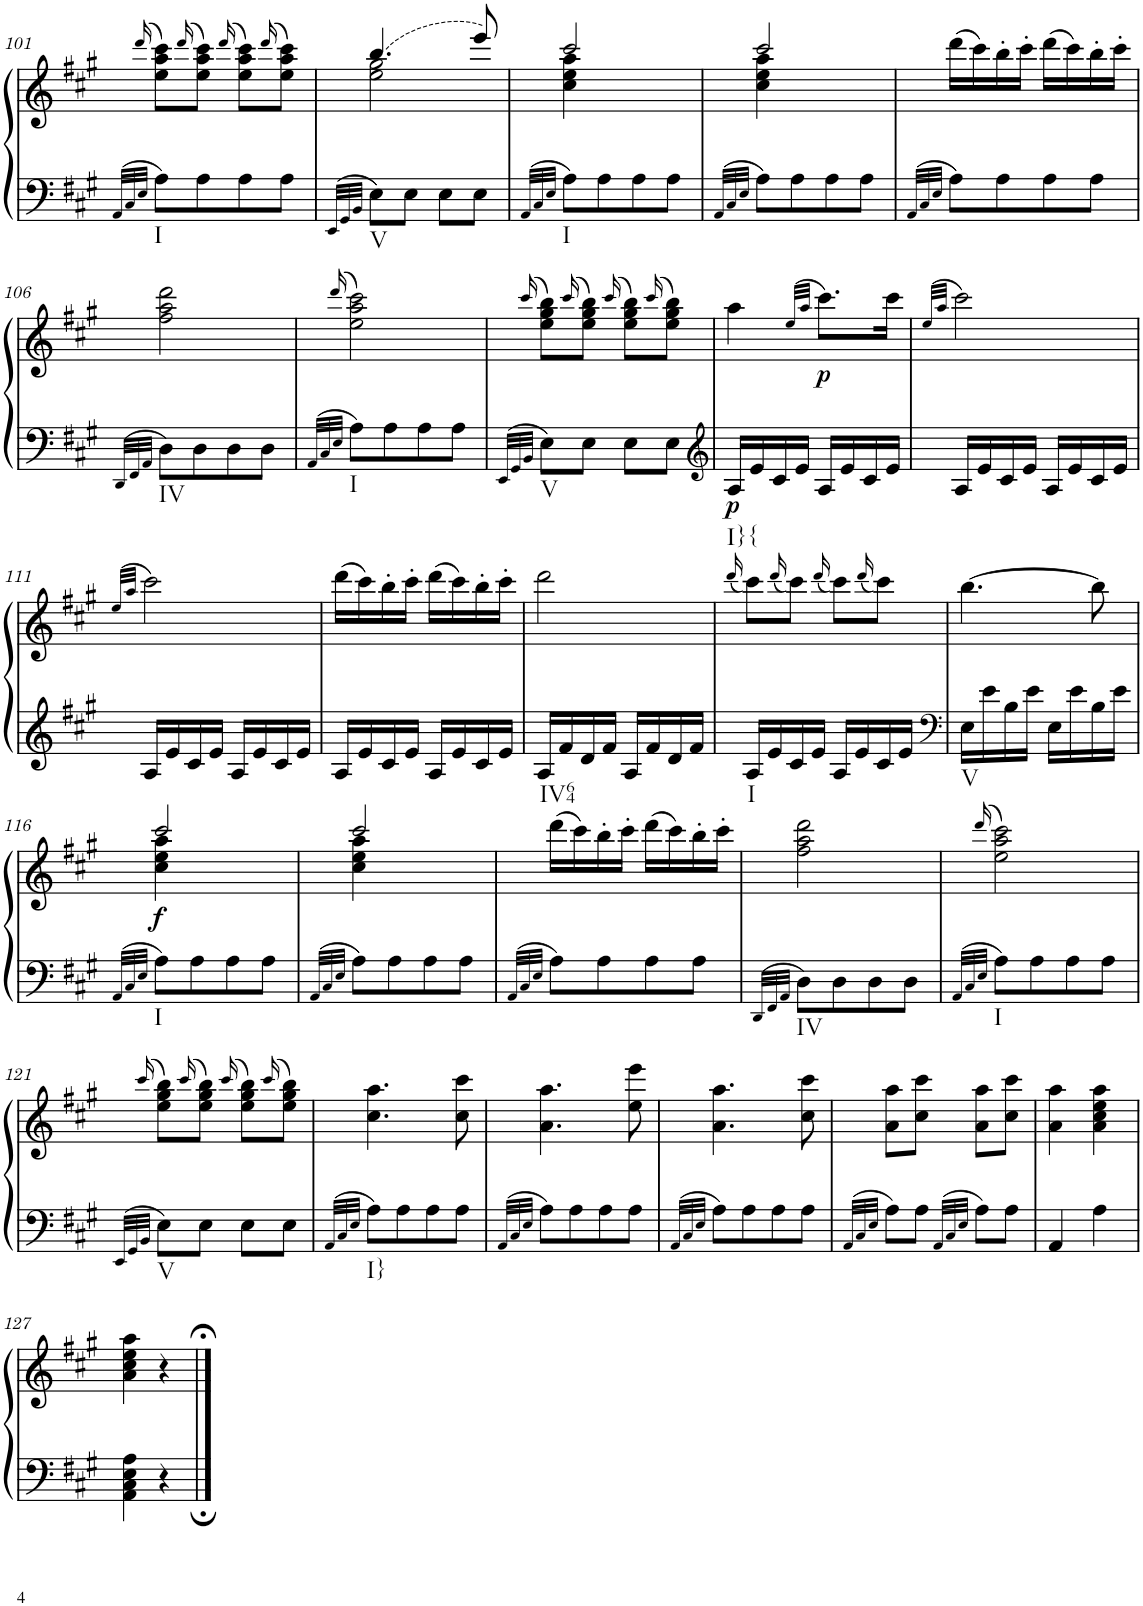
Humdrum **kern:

**kern	**kern	**dynam
*part1	*part1	*part1
*staff2	*staff1	*staff1/2
*I"Piano, Piano right	*	*
*I'Pno.	*	*
!!LO:PB:g=z
*clefF4	*clefG2	*
*k[f#c#g#]	*k[f#c#g#]	*
*M2/4	*M2/4	*
=101	=101	=101
32qAA/LLL	.	.
32qC#/	.	.
32qE/JJJ	(>16qddd/	.
!LO:TX:b:t=I	!	!
8A\L	8ee\ 8aa\ 8ccc#\L)	.
.	(>16qddd/	.
8A\	8ee\ 8aa\ 8ccc#\J)	.
.	(>16qddd/	.
8A\	8ee\ 8aa\ 8ccc#\L)	.
.	(>16qddd/	.
8A\J	8ee\ 8aa\ 8ccc#\J)	.
=102	=102	=102
32qEE/LLL	.	.
32qGG#/	.	.
32qBB/JJJ	.	.
*	*^	*
!LO:TX:b:t=V	!	!	!
8E\L	(4.bb/	2ee\ 2gg#\	.
8E\J	.	.	.
8E\L	.	.	.
8E\J	8eee/)	.	.
=103	=103	=103	=103
32qAA/LLL	.	.	.
32qC#/	.	.	.
32qE/JJJ	.	.	.
!LO:TX:b:t=I	!	!	!
8A\L	2ccc#/	4cc#\ 4ee\ 4aa\	.
8A\	.	.	.
8A\	.	4ryy	.
8A\J	.	.	.
=104	=104	=104	=104
32qAA/LLL	.	.	.
32qC#/	.	.	.
32qE/JJJ	.	.	.
8A\L	2ccc#/	4cc#\ 4ee\ 4aa\	.
8A\	.	.	.
8A\	.	4ryy	.
8A\J	.	.	.
*	*v	*v	*
=105	=105	=105
32qAA/LLL	.	.
32qC#/	.	.
32qE/JJJ	.	.
8A\L	(16ddd\LL	.
.	16ccc#\)	.
8A\	16bb'\	.
.	16ccc#'\JJ	.
8A\	(16ddd\LL	.
.	16ccc#\)	.
8A\J	16bb'\	.
.	16ccc#'\JJ	.
!!LO:LB:g=z
=106	=106	=106
32qDD/LLL	.	.
32qFF#/	.	.
32qAA/JJJ	.	.
!LO:TX:b:t=IV	!	!
8D\L	2ff#\ 2aa\ 2ddd\	.
8D\	.	.
8D\	.	.
8D\J	.	.
=107	=107	=107
32qAA/LLL	.	.
32qC#/	.	.
32qE/JJJ	(>16qddd/	.
!LO:TX:b:t=I	!	!
8A\L	2ee\ 2aa\ 2ccc#\)	.
8A\	.	.
8A\	.	.
8A\J	.	.
=108	=108	=108
32qEE/LLL	.	.
32qGG#/	.	.
32qBB/JJJ	(>16qccc#/	.
!LO:TX:b:t=V	!	!
8E\L	8ee\ 8gg#\ 8bb\L)	.
.	(>16qccc#/	.
8E\J	8ee\ 8gg#\ 8bb\J)	.
.	(>16qccc#/	.
8E\L	8ee\ 8gg#\ 8bb\L)	.
.	(>16qccc#/	.
8E\J	8ee\ 8gg#\ 8bb\J)	.
=109	=109	=109
*clefG2	*	*
!LO:TX:b:t=I}{	!	!
!	!	!LO:DY:b=2
16A/LL	4aa\	p
16e/	.	.
16c#/	.	.
16e/JJ	.	.
.	(>32qee/LLL	.
.	32qaa/JJJ	.
!	!	!LO:DY:b
16A/LL	8.ccc#\L)	p
16e/	.	.
16c#/	.	.
16e/JJ	16ccc#\Jk	.
=110	=110	=110
.	(>32qee/LLL	.
.	32qaa/JJJ	.
16A/LL	2ccc#\)	.
16e/	.	.
16c#/	.	.
16e/JJ	.	.
16A/LL	.	.
16e/	.	.
16c#/	.	.
16e/JJ	.	.
!!LO:LB:g=z
=111	=111	=111
.	(>32qee/LLL	.
.	32qaa/JJJ	.
16A/LL	2ccc#\)	.
16e/	.	.
16c#/	.	.
16e/JJ	.	.
16A/LL	.	.
16e/	.	.
16c#/	.	.
16e/JJ	.	.
=112	=112	=112
16A/LL	(16ddd\LL	.
16e/	16ccc#\)	.
16c#/	16bb'\	.
16e/JJ	16ccc#'\JJ	.
16A/LL	(16ddd\LL	.
16e/	16ccc#\)	.
16c#/	16bb'\	.
16e/JJ	16ccc#'\JJ	.
=113	=113	=113
!LO:TX:b:t=IV64	!	!
16A/LL	2ddd\	.
16f#/	.	.
16d/	.	.
16f#/JJ	.	.
16A/LL	.	.
16f#/	.	.
16d/	.	.
16f#/JJ	.	.
=114	=114	=114
.	(16qddd/	.
!LO:TX:b:t=I	!	!
16A/LL	8ccc#\L)	.
16e/	.	.
.	(16qddd/	.
16c#/	8ccc#\J)	.
16e/JJ	.	.
.	(16qddd/	.
16A/LL	8ccc#\L)	.
16e/	.	.
.	(16qddd/	.
16c#/	8ccc#\J)	.
16e/JJ	.	.
=115	=115	=115
*clefF4	*	*
!LO:TX:b:t=V	!	!
16E\LL	[4.bb\	.
16e\	.	.
16B\	.	.
16e\JJ	.	.
16E\LL	.	.
16e\	.	.
16B\	8bb\]	.
16e\JJ	.	.
!!LO:LB:g=z
=116	=116	=116
32qAA/LLL	.	.
32qC#/	.	.
32qE/JJJ	.	.
*	*^	*
!LO:TX:b:t=I	!	!	!
!	!	!	!LO:DY:b
8A\L	2ccc#/	4cc#\ 4ee\ 4aa\	f
8A\	.	.	.
8A\	.	4ryy	.
8A\J	.	.	.
=117	=117	=117	=117
32qAA/LLL	.	.	.
32qC#/	.	.	.
32qE/JJJ	.	.	.
8A\L	2ccc#/	4cc#\ 4ee\ 4aa\	.
8A\	.	.	.
8A\	.	4ryy	.
8A\J	.	.	.
*	*v	*v	*
=118	=118	=118
32qAA/LLL	.	.
32qC#/	.	.
32qE/JJJ	.	.
8A\L	(16ddd\LL	.
.	16ccc#\)	.
8A\	16bb'\	.
.	16ccc#'\JJ	.
8A\	(16ddd\LL	.
.	16ccc#\)	.
8A\J	16bb'\	.
.	16ccc#'\JJ	.
=119	=119	=119
32qDD/LLL	.	.
32qFF#/	.	.
32qAA/JJJ	.	.
!LO:TX:b:t=IV	!	!
8D\L	2ff#\ 2aa\ 2ddd\	.
8D\	.	.
8D\	.	.
8D\J	.	.
=120	=120	=120
32qAA/LLL	.	.
32qC#/	.	.
32qE/JJJ	(>16qddd/	.
!LO:TX:b:t=I	!	!
8A\L	2ee\ 2aa\ 2ccc#\)	.
8A\	.	.
8A\	.	.
8A\J	.	.
!!LO:LB:g=z
=121	=121	=121
32qEE/LLL	.	.
32qGG#/	.	.
32qBB/JJJ	(>16qccc#/	.
!LO:TX:b:t=V	!	!
8E\L	8ee\ 8gg#\ 8bb\L)	.
.	(>16qccc#/	.
8E\J	8ee\ 8gg#\ 8bb\J)	.
.	(>16qccc#/	.
8E\L	8ee\ 8gg#\ 8bb\L)	.
.	(>16qccc#/	.
8E\J	8ee\ 8gg#\ 8bb\J)	.
=122	=122	=122
32qAA/LLL	.	.
32qC#/	.	.
32qE/JJJ	.	.
!LO:TX:b:t=I}	!	!
8A\L	4.cc#\ 4.aa\	.
8A\	.	.
8A\	.	.
8A\J	8cc#\ 8ccc#\	.
=123	=123	=123
32qAA/LLL	.	.
32qC#/	.	.
32qE/JJJ	.	.
8A\L	4.a\ 4.aa\	.
8A\	.	.
8A\	.	.
8A\J	8ee\ 8eee\	.
=124	=124	=124
32qAA/LLL	.	.
32qC#/	.	.
32qE/JJJ	.	.
8A\L	4.a\ 4.aa\	.
8A\	.	.
8A\	.	.
8A\J	8cc#\ 8ccc#\	.
=125	=125	=125
32qAA/LLL	.	.
32qC#/	.	.
32qE/JJJ	.	.
8A\L	8a\ 8aa\L	.
8A\J	8cc#\ 8ccc#\J	.
32qAA/LLL	.	.
32qC#/	.	.
32qE/JJJ	.	.
8A\L	8a\ 8aa\L	.
8A\J	8cc#\ 8ccc#\J	.
=126	=126	=126
4AA/	4a\ 4aa\	.
4A\	4a\ 4cc#\ 4ee\ 4aa\	.
!!LO:LB:g=z
=127	=127	=127
4AA\ 4C#\ 4E\ 4A\	4a\ 4cc#\ 4ee\ 4aa\	.
4r	4r	.
==	==	==
*-	*-	*-
